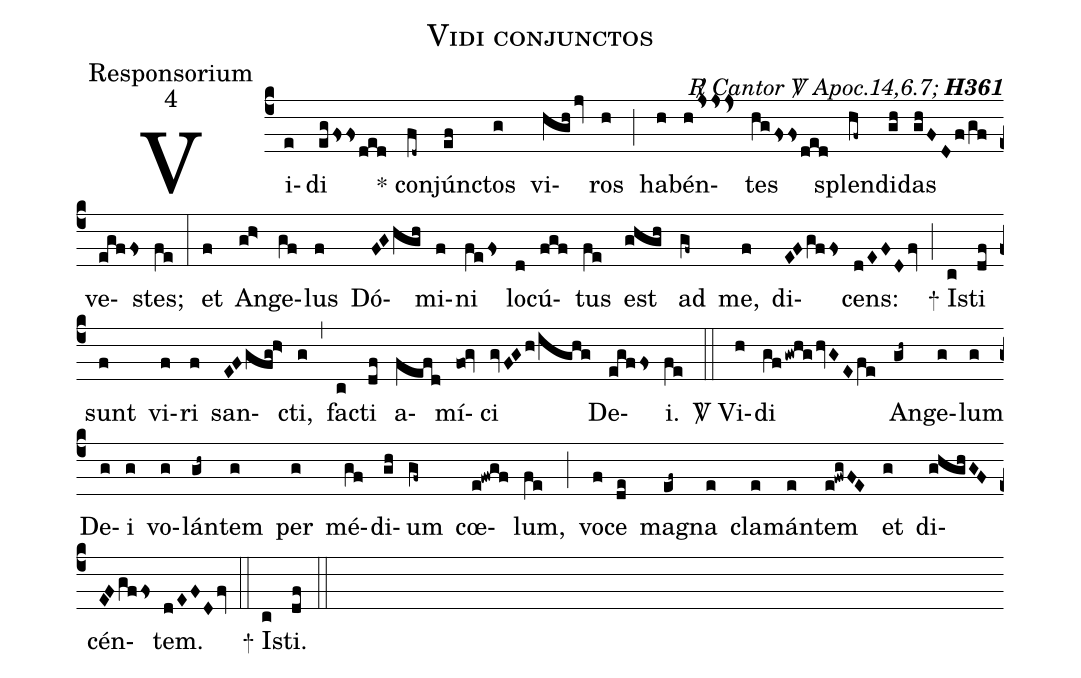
name:Vidi conjunctos;
office-part:Responsorium;
mode:4;
commentary:{\itshape\mdseries \Rbar\  Cantor \Vbar\   Apoc.14,6.7;\/}  {\bfseries H361};
%%
(c4) Vi(e)di(egFssded)
<sp>*</sp> con(fd~)jún(ef)ctos(g) vi(hghjv)ros(h) (;)
ha(h)bén(hJsss<)tes(hgFssded) splen(hf~)di(gh)das(ghFDf/gf) ve(egfFs)stes;(fe) (:)
et(f) An(gh>)ge(gf)lus(f) Dó(FGhgh)mi(f)ni(feFs) lo(d)cú(fgf)tus(fe) est(ghgh) ad(gf~) me,(f) di(EFgfFs)cens:(dE2F2D2fv) (;)
<sp>+</sp> I(c)sti(df) sunt(f) vi(f)ri(f) san(EFgfg!h>)cti,(g) (,)
fa(c)cti(df) a(fefd)mí(fo0!gv)ci(gvFGh/ighg) De(egfFs)i.(fe) (::)
<sp>V/</sp> Vi(h)di(gf/gwhghvGEfe) An(gh~)ge(g)lum(g) De(g)i(g) vo(g)lán(gh~)tem(g) per(g) mé(gf)di(gh)um(gf~) cœ(e!fwgf)lum,(fe) (;)
vo(f)ce(de) ma(ef~)gna(e) cla(e)mán(e)tem(e!fwgFE) et(g) di(ghghGF)cén(EFgfFs)tem.(dE2F2D2fv) (::)
<sp>+</sp> I(c)sti.(df) (::)
